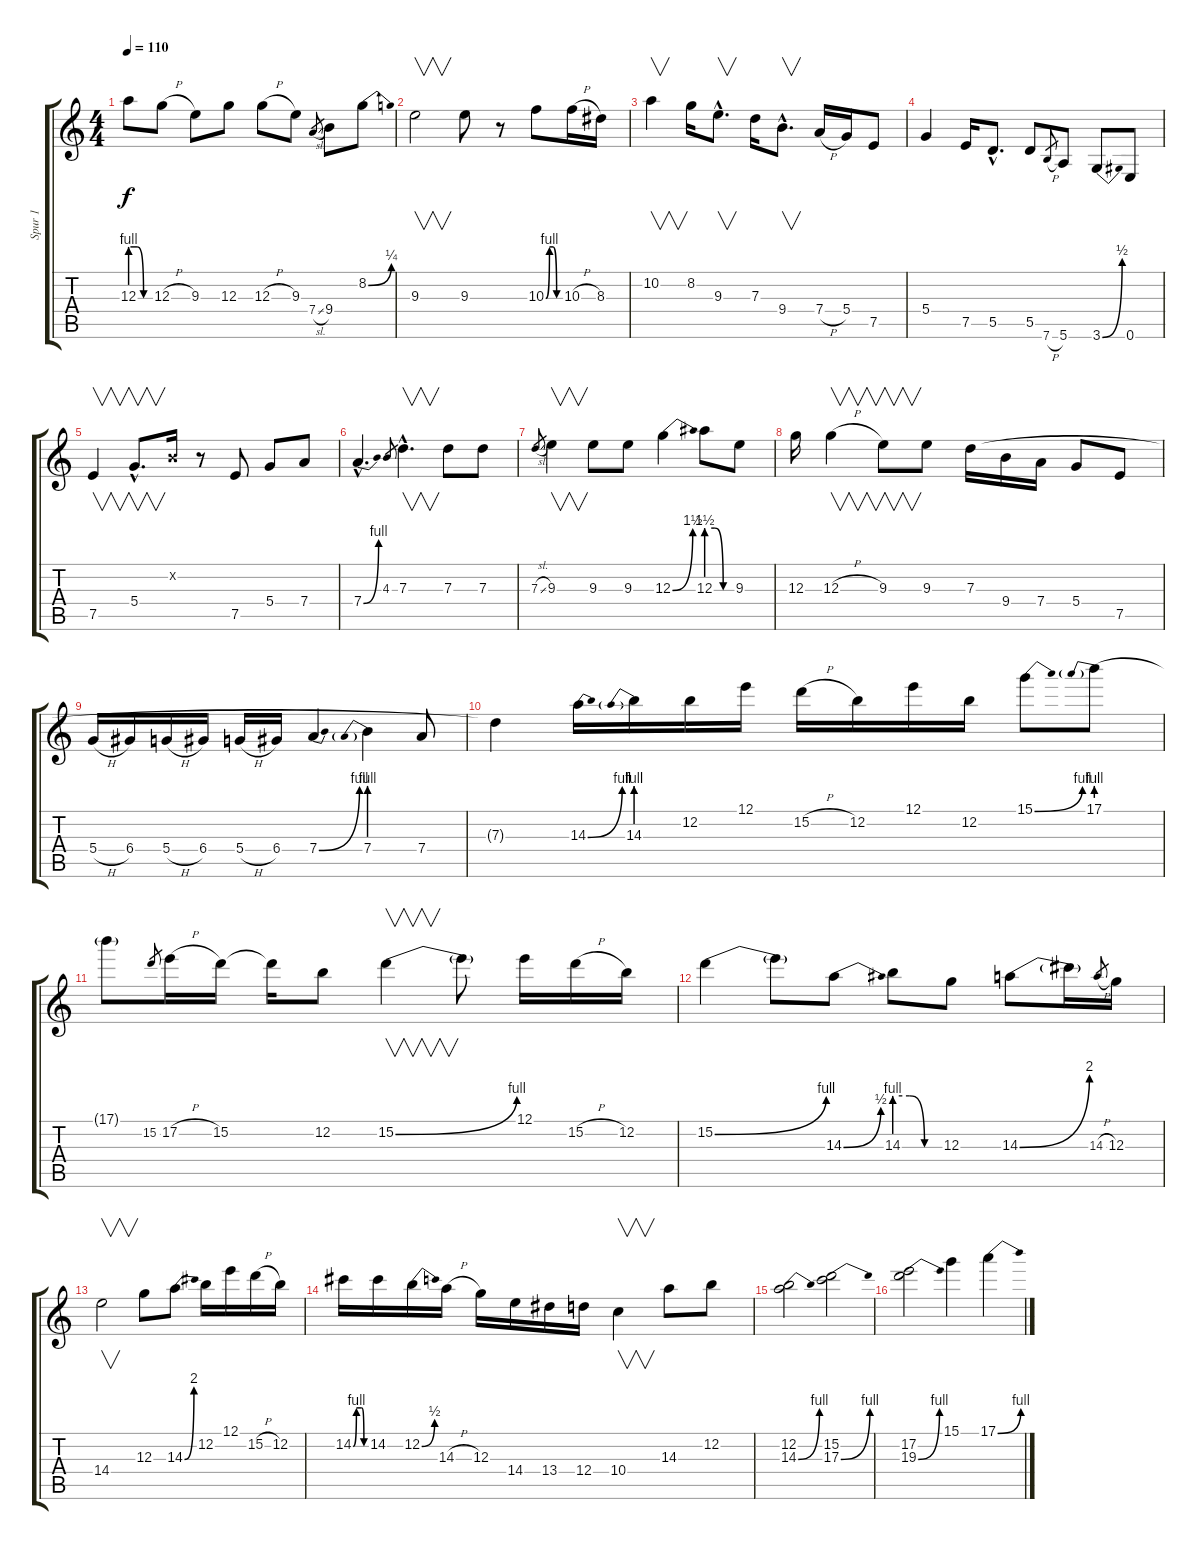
\track ("Spur 1" "Spur 1") {instrument overdrivenguitar}
\staff {score tabs}
\tuning (E4 B3 G3 D3 A2 E2) {hide}
\ts (4 4)
\tempo 110
\clef g2
\ks c
12.3{be (custom 0 4 20 4 40 0 60 0)}.8{dy f} 12.3{h}.8 9.3.8 12.3.8 12.3{h}.8 9.3.8 7.4{sl}.8{gr} 9.4.8 8.2{be (bend 0 0 60 1)}.8 |
9.3.2{v} 9.3.8 r.8 10.3{be (custom 0 0 15 4 30 4 45 0 60 0)}.8 10.3{h}.16 8.3.16 |
10.2.4{v} 8.2.16 9.3{hac}.8{v d} 7.3.16 9.4{hac}.8{v d} 7.4{h}.16 5.4.16 7.5.8 |
5.4.4 7.5.16 5.5{hac}.8{d} 5.5.8 7.6{h}.8{gr} 5.6.8 3.6{be (bend 0 0 60 2)}.8 0.6.8 |
7.5.4{v} 5.4{hac}.8{v d} 0.2{x}.16 r.8 7.5.8 5.4.8 7.4.8 |
7.4{be (bend 0 0 60 4) hac}.4{d} 4.3.8{gr} 7.3{hac}.4{v d} 7.3.8 7.3.8 |
7.3{sl}.8{gr} 9.3.4{v} 9.3.8 9.3.8 12.3{be (bend 0 0 60 6)}.4 12.3{be (custom 0 6 20 6 40 0 60 0)}.8 9.3.8 |
12.3.16 12.3{h}.4{v} 9.3.8{v} 9.3.8 7.3.16 9.4.16 7.4.16 5.4.8 7.5.8 |
5.4{h}.16 6.4.16 5.4{h}.16 6.4.16 5.4{h}.16 6.4.16 7.4{be (bend 0 0 60 4)}.4 7.4{be (prebend 0 4 60 4)}.4 7.4.8 |
7.3{t}.4 14.3{be (bend 0 0 60 4)}.16 14.3{be (prebend 0 4 60 4)}.16 12.2.16 12.1.16 15.2{h}.16 12.2.16 12.1.16 12.2.16 15.1{be (bend 0 0 60 4)}.8 17.1{be (prebend 0 4 60 4)}.8 |
17.1{t}.8 15.2.8{gr} 17.2{h}.16 15.2.16 15.2{t}.16 12.2.8 15.2{be (bend 0 0 60 4)}.4{v} 15.2{t}.8 12.1.16 15.2{h}.16 12.2.16 |
15.2{be (bend 0 0 60 4)}.4 15.2{t}.8 14.3{be (bend 0 0 60 2)}.8 14.3{be (custom 0 4 20 4 40 0 60 0)}.8 12.3.8 14.3{be (bend 0 0 60 8)}.8 14.3{t}.16 14.3{h}.8{gr} 12.3.16 |
14.4.2{v} 12.3.8 14.3{be (bend 0 0 60 8)}.8 12.2.16 12.1.16 15.2{h}.16 12.2.16 |
14.2{be (custom 0 0 15 4 40 4 50 0 60 0)}.16 14.2.16 12.2{be (bend 0 0 60 2)}.16 14.3{h}.16 12.3.16 14.4.16 13.4.16 12.4.16 10.4.4{v} 14.3.8 12.2.8 |
(12.2 14.3{be (bend 0 0 60 4)}).2 (15.2 17.3{be (bend 0 0 60 4)}).2 |
(17.2 19.3{be (bend 0 0 60 4)}).2 15.1.4 17.1{be (bend 0 0 60 4)}.4
